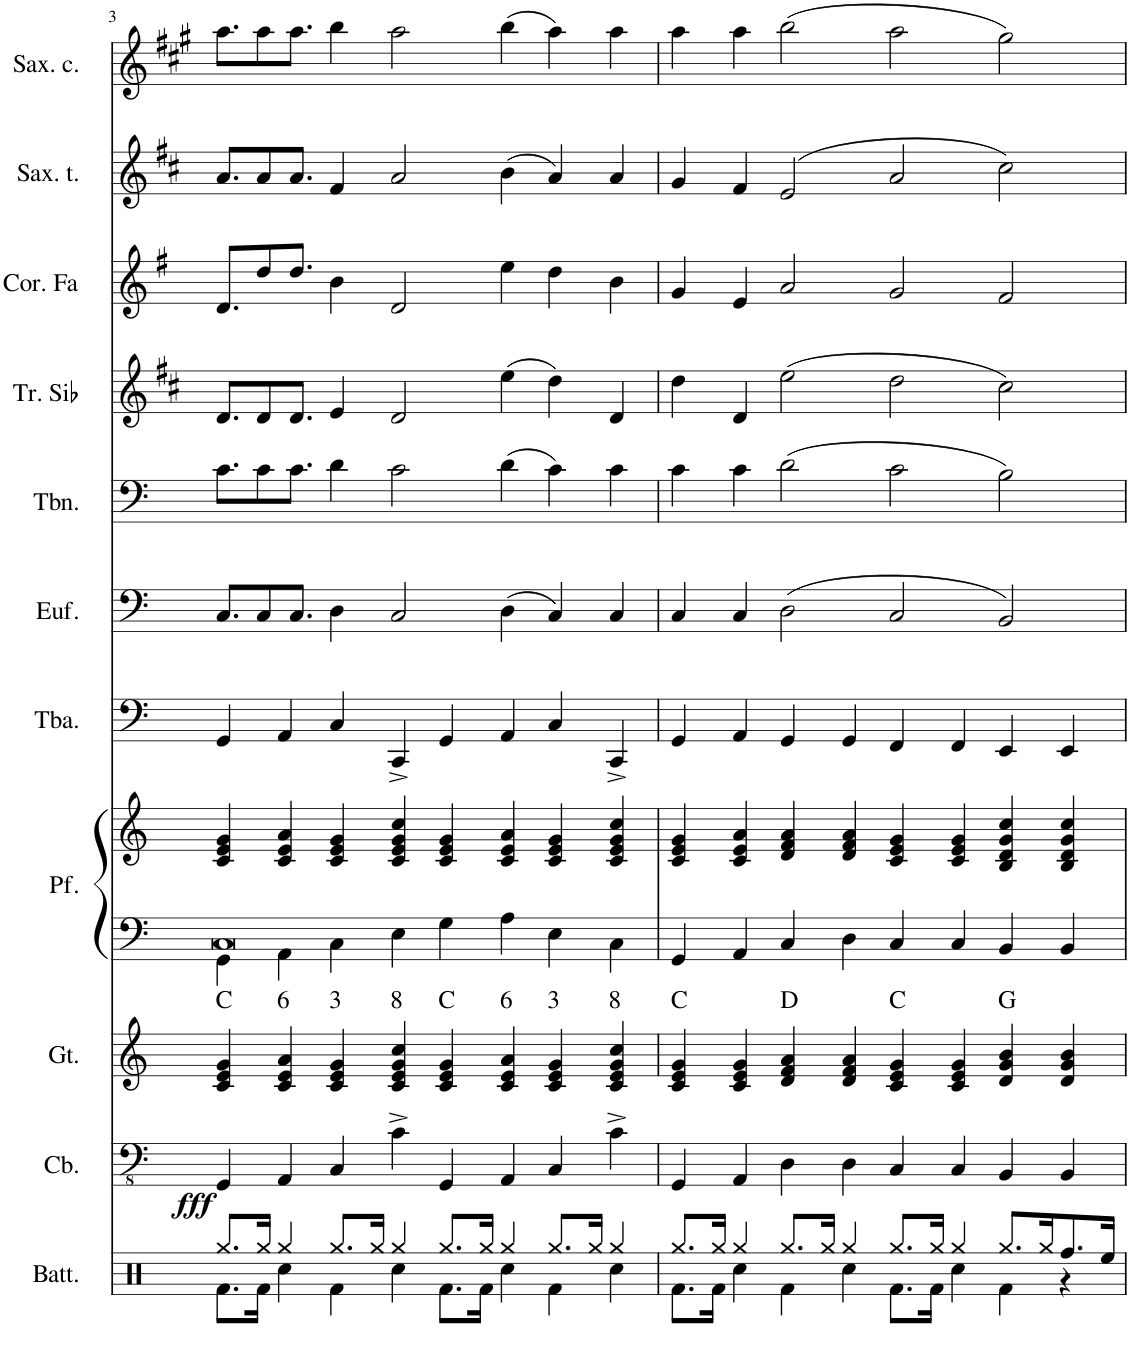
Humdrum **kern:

**kern	**kern	**dynam	**kern	**harte	**kern	**kern	**kern	**kern	**kern	**kern	**kern	**kern	**kern
*part11	*part10	*part10	*part9	*part9	*part8	*part8	*part7	*part6	*part5	*part4	*part3	*part2	*part1
*staff12	*staff11	*staff11	*staff10	*	*staff9	*staff8	*staff7	*staff6	*staff5	*staff4	*staff3	*staff2	*staff1
*I"Batteria Drumset	*I"Contrabbasso Double bass	*	*I"Guitalele	*	*I"Piano	*	*I"Tuba	*I"Bombardino Euphonium	*I"Trombone	*I"Tromba in Sib Bb Trumpet	*I"Corno in Fa F Horn	*I"Sassofono tenore Tenor saxophone	*I"Sassofono contralto Alto saxophone
*I'Batt.	*I'Cb.	*	*I'Gt.	*	*	*	*I'Tba.	*	*I'Tbn.	*I'Tr. Sib	*I'Cor. Fa	*	*
!!LO:PB:g=z
*clefX	*clefFv4	*	*clefG2	*	*clefF4	*clefG2	*clefF4	*clefF4	*clefF4	*clefG2	*clefG2	*clefG2	*clefG2
*	*	*	*	*	*	*	*	*	*	*Trd1c2	*Trd4c7	*Trd8c14	*Trd5c9
*k[]	*k[]	*	*k[]	*	*k[]	*k[]	*k[]	*k[]	*k[]	*k[f#c#]	*k[f#]	*k[f#c#]	*k[f#c#g#]
*M8/4	*M8/4	*	*M8/4	*	*M8/4	*M8/4	*M8/4	*M8/4	*M8/4	*M8/4	*M8/4	*M8/4	*M8/4
=3	=3	=3	=3	=3	=3	=3	=3	=3	=3	=3	=3	=3	=3
*^	*	*	*	*	*^	*	*	*	*	*	*	*	*
!	!	!	!LO:DY:b	!	!	!	!	!	!	!	!	!	!	!	!
8.Rgg/L	8.Rf\L	4GGG/	fff	4c/ 4e/ 4g/	C:maj	0C	4GG\	4c/ 4e/ 4g/	4GG/	8.C/L	8.c\L	8.d/L	8.d/L	8.a/L	8.aa\L
16Rgg/Jk	16Rf\Jk	.	.	.	.	.	.	.	.	8C/	8c\	8d/	8dd/	8a/	8aa\
!	!	!	!	!	!LO:H:kt=6	!	!	!	!	!	!	!	!	!	!
4Rgg/	4Rcc\	4AAA/	.	4c/ 4e/ 4a/	N	.	4AA\	4c/ 4e/ 4a/	4AA/	.	.	.	.	.	.
.	.	.	.	.	.	.	.	.	.	8.C/J	8.c\J	8.d/J	8.dd/J	8.a/J	8.aa\J
!	!	!	!	!	!LO:H:kt=3	!	!	!	!	!	!	!	!	!	!
8.Rgg/L	4Rf\	4CC/	.	4c/ 4e/ 4g/	N	.	4C\	4c/ 4e/ 4g/	4C/	4D\	4d\	4e/	4b\	4f#/	4bb\
16Rgg/Jk	.	.	.	.	.	.	.	.	.	.	.	.	.	.	.
!	!	!	!	!	!LO:H:kt=8	!	!	!	!	!	!	!	!	!	!
4Rgg/	4Rcc\	4C^\	.	4c/ 4e/ 4g/ 4cc/	N	.	4E\	4c/ 4e/ 4g/ 4cc/	4CC^/	2C/	2c\	2d/	2d/	2a/	2aa\
8.Rgg/L	8.Rf\L	4GGG/	.	4c/ 4e/ 4g/	C:maj	.	4G\	4c/ 4e/ 4g/	4GG/	.	.	.	.	.	.
16Rgg/Jk	16Rf\Jk	.	.	.	.	.	.	.	.	.	.	.	.	.	.
!	!	!	!	!	!LO:H:kt=6	!	!	!	!	!	!	!	!	!	!
4Rgg/	4Rcc\	4AAA/	.	4c/ 4e/ 4a/	N	.	4A\	4c/ 4e/ 4a/	4AA/	(4D\	(4d\	(4ee\	4ee\	(4b\	(4bb\
!	!	!	!	!	!LO:H:kt=3	!	!	!	!	!	!	!	!	!	!
8.Rgg/L	4Rf\	4CC/	.	4c/ 4e/ 4g/	N	.	4E\	4c/ 4e/ 4g/	4C/	4C/)	4c\)	4dd\)	4dd\	4a/)	4aa\)
16Rgg/Jk	.	.	.	.	.	.	.	.	.	.	.	.	.	.	.
!	!	!	!	!	!LO:H:kt=8	!	!	!	!	!	!	!	!	!	!
4Rgg/	4Rcc\	4C^\	.	4c/ 4e/ 4g/ 4cc/	N	.	4C\	4c/ 4e/ 4g/ 4cc/	4CC^/	4C/	4c\	4d/	4b\	4a/	4aa\
*	*	*	*	*	*	*v	*v	*	*	*	*	*	*	*	*
=4	=4	=4	=4	=4	=4	=4	=4	=4	=4	=4	=4	=4	=4	=4
8.Rgg/L	8.Rf\L	4GGG/	.	4c/ 4e/ 4g/	C:maj	4GG/	4c/ 4e/ 4g/	4GG/	4C/	4c\	4dd\	4g/	4g/	4aa\
16Rgg/Jk	16Rf\Jk	.	.	.	.	.	.	.	.	.	.	.	.	.
4Rgg/	4Rcc\	4AAA/	.	4c/ 4e/ 4g/	.	4AA/	4c/ 4e/ 4a/	4AA/	4C/	4c\	4d/	4e/	4f#/	4aa\
8.Rgg/L	4Rf\	4DD\	.	4d/ 4fn/ 4a/	D:maj	4C/	4d/ 4f/ 4a/	4GG/	(2D\	(2d\	(2ee\	2a/	(2e/	(2bb\
16Rgg/Jk	.	.	.	.	.	.	.	.	.	.	.	.	.	.
4Rgg/	4Rcc\	4DD\	.	4d/ 4f/ 4a/	.	4D\	4d/ 4f/ 4a/	4GG/	.	.	.	.	.	.
8.Rgg/L	8.Rf\L	4CC/	.	4c/ 4e/ 4g/	C:maj	4C/	4c/ 4e/ 4g/	4FF/	2C/	2c\	2dd\	2g/	2a/	2aa\
16Rgg/Jk	16Rf\Jk	.	.	.	.	.	.	.	.	.	.	.	.	.
4Rgg/	4Rcc\	4CC/	.	4c/ 4e/ 4g/	.	4C/	4c/ 4e/ 4g/	4FF/	.	.	.	.	.	.
8.Rgg/L	4Rf\	4BBB/	.	4d/ 4g/ 4b/	G:maj	4BB/	4B/ 4d/ 4g/ 4cc/	4EE/	2BB/)	2B\)	2cc#\)	2f#/	2cc#\)	2gg#\)
16Rgg/K	.	.	.	.	.	.	.	.	.	.	.	.	.	.
8.Rff/	4r	4BBB/	.	4d/ 4g/ 4b/	.	4BB/	4B/ 4d/ 4g/ 4cc/	4EE/	.	.	.	.	.	.
16Ree/Jk	.	.	.	.	.	.	.	.	.	.	.	.	.	.
*v	*v	*	*	*	*	*	*	*	*	*	*	*	*	*
=	=	=	=	=	=	=	=	=	=	=	=	=	=
*-	*-	*-	*-	*-	*-	*-	*-	*-	*-	*-	*-	*-	*-
